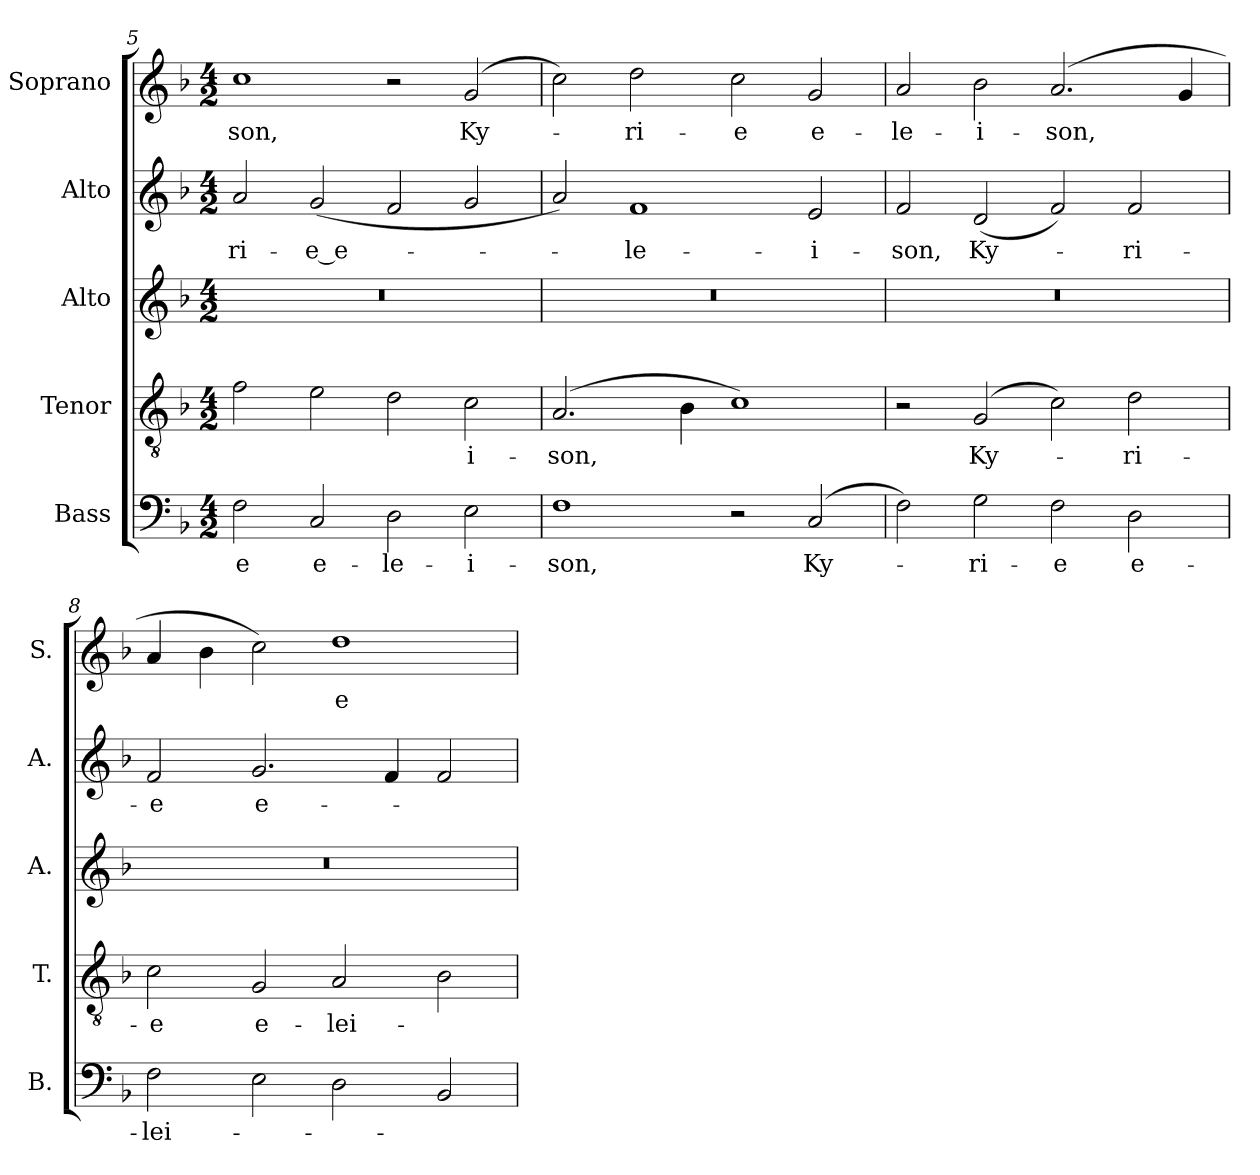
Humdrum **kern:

**kern	**text	**kern	**text	**kern	**kern	**text	**kern	**text
*part5	*part5	*part4	*part4	*part3	*part2	*part2	*part1	*part1
*staff5	*staff5	*staff4	*staff4	*staff3	*staff2	*staff2	*staff1	*staff1
*I"Bass	*	*I"Tenor	*	*I"Alto	*I"Alto	*	*I"Soprano	*
*I'B.	*	*I'T.	*	*I'A.	*I'A.	*	*I'S.	*
*clefF4	*	*clefGv2	*	*clefG2	*clefG2	*	*clefG2	*
*	*	*ITrd7c12	*	*	*	*	*	*
*k[b-]	*	*k[b-]	*	*k[b-]	*k[b-]	*	*k[b-]	*
*F:	*	*F:	*	*F:	*F:	*	*F:	*
*M4/2	*	*M4/2	*	*M4/2	*M4/2	*	*M4/2	*
=5	=5	=5	=5	=5	=5	=5	=5	=5
!	!LO:LY:b:color=#000000	!	!	!LO:N:vis=1	!	!	!	!
!	!	!	!	!	!	!LO:LY:b:color=#000000	!	!
!	!	!	!	!	!	!	!	!LO:LY:b:color=#000000
2Fi\	-e	2Fi\	.	0r	2ai/	-ri-	1cci	-son,
!	!LO:LY:b:color=#000000	!	!	!	!	!	!	!
!	!	!	!	!	!	!LO:LY:b:color=#000000	!	!
2Ci/	e-	2Ei\	.	.	(2gi/	-e_e-	.	.
!	!LO:LY:b:color=#000000	!	!	!	!	!	!	!
2Di\	-le-	2Di\	.	.	2fi/	.	2r	.
!	!LO:LY:b:color=#000000	!	!	!	!	!	!	!
!	!	!	!LO:LY:b:color=#000000	!	!	!	!	!
!	!	!	!	!	!	!	!	!LO:LY:b:color=#000000
2Ei\	-i-	2Ci\	-i-	.	2gi/	.	(2gi/	Ky-
=6	=6	=6	=6	=6	=6	=6	=6	=6
!	!LO:LY:b:color=#000000	!	!	!	!	!	!	!
!	!	!	!LO:LY:b:color=#000000	!LO:N:vis=1	!	!	!	!
1Fi	-son,	(2.AAi/	-son,	0r	2ai/)	.	2cci\)	.
!	!	!	!	!	!	!LO:LY:b:color=#000000	!	!
!	!	!	!	!	!	!	!	!LO:LY:b:color=#000000
.	.	.	.	.	1fi	-le-	2ddi\	-ri-
.	.	4BB-i\	.	.	.	.	.	.
!	!	!	!	!	!	!	!	!LO:LY:b:color=#000000
2r	.	1Ci)	.	.	.	.	2cci\	-e
!	!LO:LY:b:color=#000000	!	!	!	!	!	!	!
!	!	!	!	!	!	!LO:LY:b:color=#000000	!	!
!	!	!	!	!	!	!	!	!LO:LY:b:color=#000000
(2Ci/	Ky-	.	.	.	2ei/	-i-	2gi/	e-
=7	=7	=7	=7	=7	=7	=7	=7	=7
!	!	!	!	!LO:N:vis=1	!	!	!	!
!	!	!	!	!	!	!LO:LY:b:color=#000000	!	!
!	!	!	!	!	!	!	!	!LO:LY:b:color=#000000
2Fi\)	.	2r	.	0r	2fi/	-son,	2ai/	-le-
!	!LO:LY:b:color=#000000	!	!	!	!	!	!	!
!	!	!	!LO:LY:b:color=#000000	!	!	!	!	!
!	!	!	!	!	!	!LO:LY:b:color=#000000	!	!
!	!	!	!	!	!	!	!	!LO:LY:b:color=#000000
2Gi\	-ri-	(2GGi/	Ky-	.	(2di/	Ky-	2b-i\	-i-
!	!LO:LY:b:color=#000000	!	!	!	!	!	!	!
!	!	!	!	!	!	!	!	!LO:LY:b:color=#000000
2Fi\	-e	2Ci\)	.	.	2fi/)	.	(2.ai/	-son,
!	!LO:LY:b:color=#000000	!	!	!	!	!	!	!
!	!	!	!LO:LY:b:color=#000000	!	!	!	!	!
!	!	!	!	!	!	!LO:LY:b:color=#000000	!	!
2Di\	e-	2Di\	-ri-	.	2fi/	-ri-	.	.
.	.	.	.	.	.	.	4gi/	.
!!LO:LB:g=z
=8	=8	=8	=8	=8	=8	=8	=8	=8
!	!LO:LY:b:color=#000000	!	!	!	!	!	!	!
!	!	!	!LO:LY:b:color=#000000	!LO:N:vis=1	!	!	!	!
!	!	!	!	!	!	!LO:LY:b:color=#000000	!	!
2Fi\	-lei-	2Ci\	-e	0r	2fi/	-e	4ai/	.
.	.	.	.	.	.	.	4b-i\	.
!	!	!	!LO:LY:b:color=#000000	!	!	!	!	!
!	!	!	!	!	!	!LO:LY:b:color=#000000	!	!
2Ei\	.	2GGi/	e-	.	2.gi/	e-	2cci\)	.
!	!	!	!LO:LY:b:color=#000000	!	!	!	!	!
!	!	!	!	!	!	!	!	!LO:LY:b:color=#000000
2Di\	.	2AAi/	-lei-	.	.	.	1ddi	e-
.	.	.	.	.	4fi/	.	.	.
2BB-i/	.	2BB-i\	.	.	2fi/	.	.	.
=	=	=	=	=	=	=	=	=
*-	*-	*-	*-	*-	*-	*-	*-	*-
